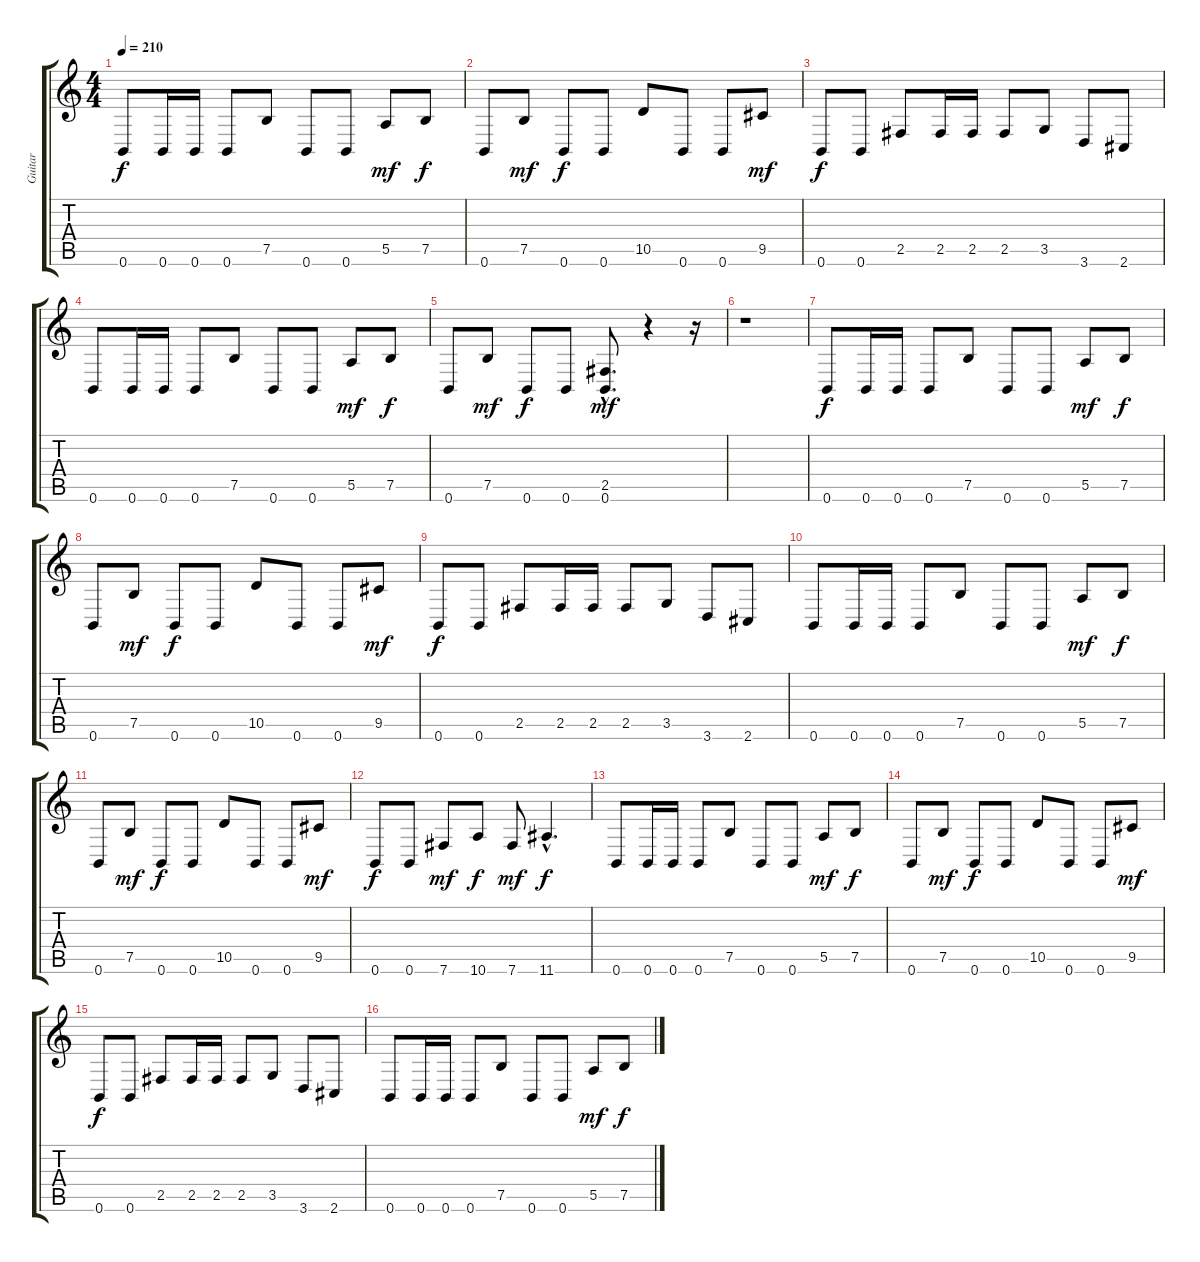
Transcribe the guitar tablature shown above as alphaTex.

\track ("Guitar" "Guitar") {instrument overdrivenguitar}
\staff {score tabs}
\tuning (B3 Gb3 D3 A2 E2 B1) {hide}
\ts (4 4)
\tempo 210
\clef g2
\ks c
0.6.8{dy f instrument overdrivenguitar} 0.6.16 0.6.16 0.6.8 7.5.8 0.6.8 0.6.8 5.5.8{dy mf} 7.5.8{dy f} |
0.6.8 7.5.8{dy mf} 0.6.8{dy f} 0.6.8 10.5.8 0.6.8 0.6.8 9.5.8{dy mf} |
0.6.8{dy f} 0.6.8 2.5.8 2.5.16 2.5.16 2.5.8 3.5.8 3.6.8 2.6.8 |
0.6.8 0.6.16 0.6.16 0.6.8 7.5.8 0.6.8 0.6.8 5.5.8{dy mf} 7.5.8{dy f} |
0.6.8 7.5.8{dy mf} 0.6.8{dy f} 0.6.8 (2.5{hac} 0.6{hac}).8{d dy mf} r.4 r.16 |
r.1 |
0.6.8{dy f} 0.6.16 0.6.16 0.6.8 7.5.8 0.6.8 0.6.8 5.5.8{dy mf} 7.5.8{dy f} |
0.6.8 7.5.8{dy mf} 0.6.8{dy f} 0.6.8 10.5.8 0.6.8 0.6.8 9.5.8{dy mf} |
0.6.8{dy f} 0.6.8 2.5.8 2.5.16 2.5.16 2.5.8 3.5.8 3.6.8 2.6.8 |
0.6.8 0.6.16 0.6.16 0.6.8 7.5.8 0.6.8 0.6.8 5.5.8{dy mf} 7.5.8{dy f} |
0.6.8 7.5.8{dy mf} 0.6.8{dy f} 0.6.8 10.5.8 0.6.8 0.6.8 9.5.8{dy mf} |
0.6.8{dy f} 0.6.8 7.6.8{dy mf} 10.6.8{dy f} 7.6.8{dy mf} 11.6{hac}.4{d dy f} |
0.6.8 0.6.16 0.6.16 0.6.8 7.5.8 0.6.8 0.6.8 5.5.8{dy mf} 7.5.8{dy f} |
0.6.8 7.5.8{dy mf} 0.6.8{dy f} 0.6.8 10.5.8 0.6.8 0.6.8 9.5.8{dy mf} |
0.6.8{dy f} 0.6.8 2.5.8 2.5.16 2.5.16 2.5.8 3.5.8 3.6.8 2.6.8 |
0.6.8 0.6.16 0.6.16 0.6.8 7.5.8 0.6.8 0.6.8 5.5.8{dy mf} 7.5.8{dy f}
